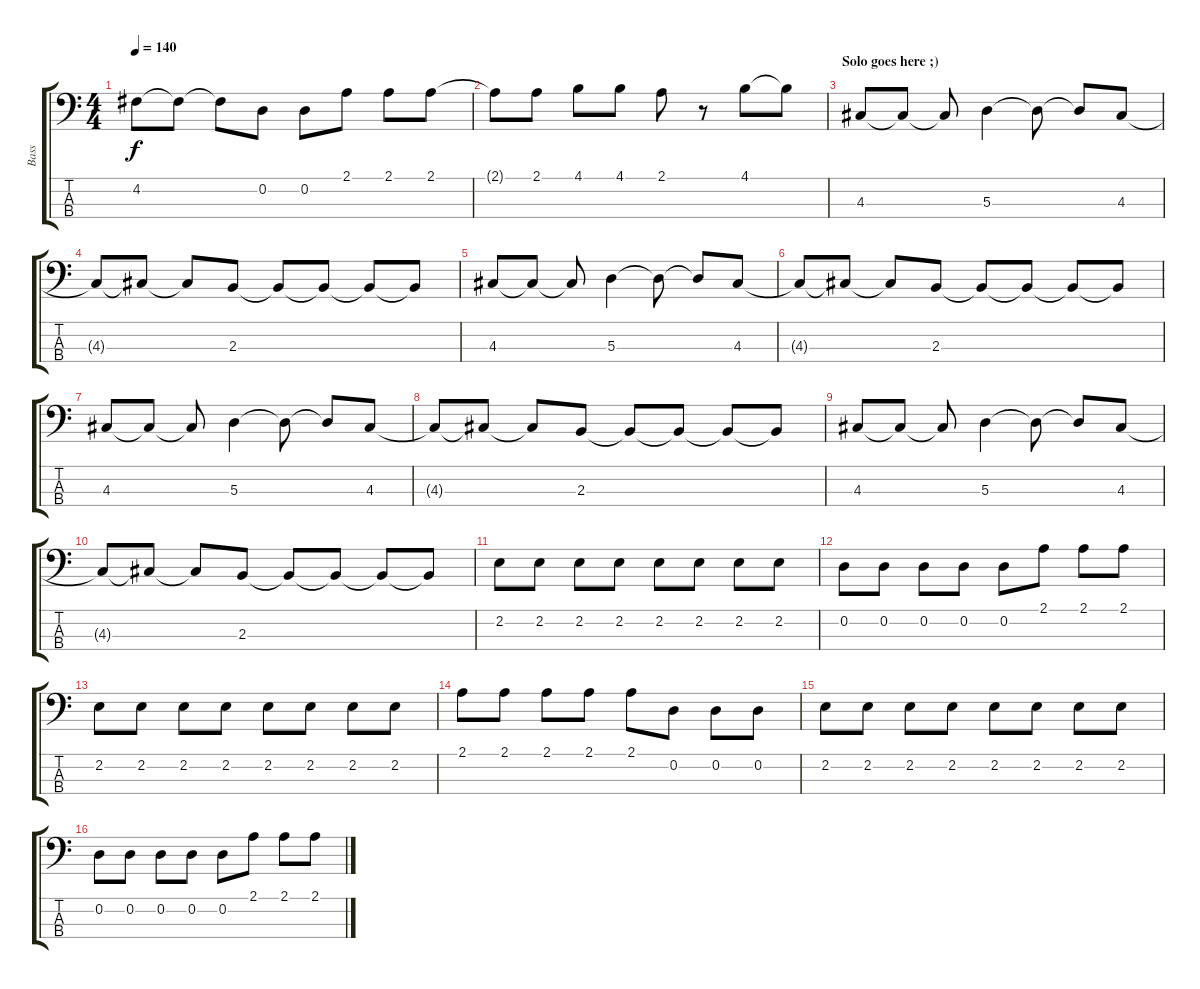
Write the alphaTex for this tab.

\track ("Bass" "Bass") {instrument slapbass1}
\staff {score tabs}
\tuning (G2 D2 A1 E1) {hide}
\ts (4 4)
\tempo 140
\clef f4
\ks c
4.2.8{dy f} 4.2{t}.8 4.2{t}.8 0.2.8 0.2.8 2.1.8 2.1.8 2.1.8 |
2.1{t}.8 2.1.8 4.1.8 4.1.8 2.1.8 r.8 4.1.8 4.1{t}.8 |
\section ("" "Solo goes here ;)")
4.3.8 4.3{t}.8 4.3{t}.8 5.3.4 5.3{t}.8 5.3{t}.8 4.3.8 |
4.3{t}.8 4.3{t}.8 4.3{t}.8 2.3.8 2.3{t}.8 2.3{t}.8 2.3{t}.8 2.3{t}.8 |
4.3.8 4.3{t}.8 4.3{t}.8 5.3.4 5.3{t}.8 5.3{t}.8 4.3.8 |
4.3{t}.8 4.3{t}.8 4.3{t}.8 2.3.8 2.3{t}.8 2.3{t}.8 2.3{t}.8 2.3{t}.8 |
4.3.8 4.3{t}.8 4.3{t}.8 5.3.4 5.3{t}.8 5.3{t}.8 4.3.8 |
4.3{t}.8 4.3{t}.8 4.3{t}.8 2.3.8 2.3{t}.8 2.3{t}.8 2.3{t}.8 2.3{t}.8 |
4.3.8 4.3{t}.8 4.3{t}.8 5.3.4 5.3{t}.8 5.3{t}.8 4.3.8 |
4.3{t}.8 4.3{t}.8 4.3{t}.8 2.3.8 2.3{t}.8 2.3{t}.8 2.3{t}.8 2.3{t}.8 |
2.2.8 2.2.8 2.2.8 2.2.8 2.2.8 2.2.8 2.2.8 2.2.8 |
0.2.8 0.2.8 0.2.8 0.2.8 0.2.8 2.1.8 2.1.8 2.1.8 |
2.2.8 2.2.8 2.2.8 2.2.8 2.2.8 2.2.8 2.2.8 2.2.8 |
2.1.8 2.1.8 2.1.8 2.1.8 2.1.8 0.2.8 0.2.8 0.2.8 |
2.2.8 2.2.8 2.2.8 2.2.8 2.2.8 2.2.8 2.2.8 2.2.8 |
0.2.8 0.2.8 0.2.8 0.2.8 0.2.8 2.1.8 2.1.8 2.1.8
